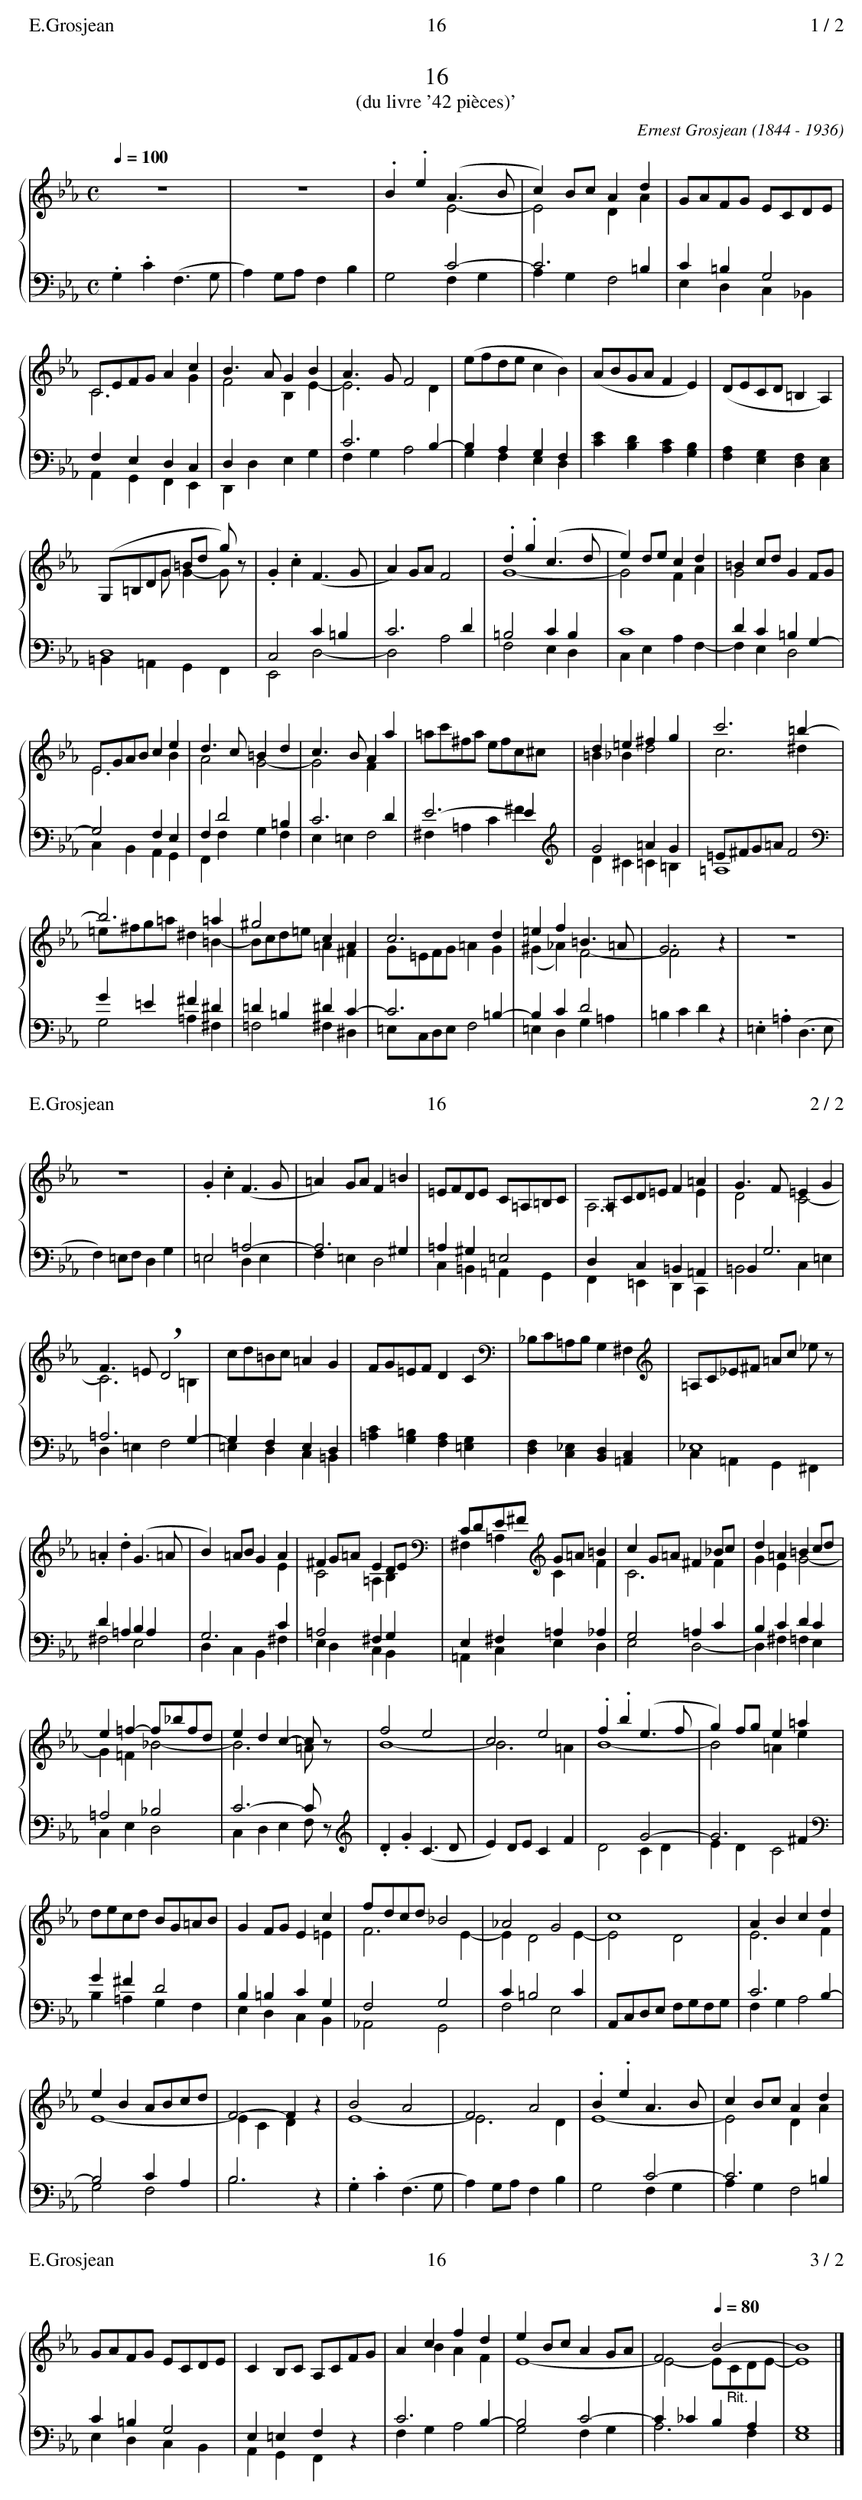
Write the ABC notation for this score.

X:1
T:16
T:(du livre '42 pièces)'
C:Ernest Grosjean (1844 - 1936)
%%header "E.Grosjean	16	$P / 2"
M:C
L:1/8
%%staves {(1 2) (3 4)}
Q:"Très modéré"
K:Eb
Q:1/4=100
V:1
z8|z8|.B2.e2(A3B|c2)BcA2d2|GAFG ECDE|
V:2
x8|x8|x4E4-|E4D2A2|x8|
V:3
x8|x8|x4C4-|C6=B,2|C2=B,2G,4|
V:4
.G,2.C2(F,3G,|A,2)G,A,F,2B,2|G,4F,2G,2|A,2G,2F,4|E,2D,2C,2_B,,2|
V:1
CEFGA2c2|B3AG2B2|A3GF4|(efdec2B2)|(ABGAF2E2)|(DECD=B,2A,2)|
V:2
C6G2|F4B,2E2-|E6D2|x8|x8|x8|
V:3
F,2E,2D,2C,2|D,2x6|C6B,2-|B,2A,2G,2F,2|x8|x8|
V:4
A,,2G,,2F,,2E,,2|D,,2D,2E,2G,2|F,2G,2A,4|G,2F,2E,2D,2|[CE]2[B,D]2[A,C]2[G,B,]2|[F,A,]2[E,G,]2[D,F,]2[C,E,]2|
V:1
(G,=B,DG =Bd g)z|.G2.c2(F3G|A2)GAF4|.d2.g2(c3d|e2)dec2d2|=B2cdG2FG|
V:2
x3GG2-Gx|x8|x8|G8-|G4F2A2|G4x4|
V:3
D,8|C,4C2=B,2|C6D2|=B,4C2B,2|C8|D2C2=B,2G,2-|
V:4
=B,,2=A,,2G,,2F,,2|E,,4D,4-|D,4A,4|F,4E,2D,2|C,2E,2A,2F,2-|F,2E,2D,4|
V:1
EGABc2e2|d3c=B2d2|c3BA2a2|=ac'^fa efc^c|d2=e2^f2g2|c'6=b2-|
V:2
E6B2|A4G4-|G4F2x2|x8|=B2_B2d4|c6^d2|
V:3
G,4F,2E,2|F,2D4=B,2|C6D2|E6-E2|G4=A2G2|=E^FG=AF4|
V:4
C,2B,,2A,,2G,,2|F,,2F,2G,2F,2|E,2=E,2F,4|^F,2=A,2C2^F2|D2^C2=C2=B,2|=A,8|
V:1
b6=a2|^g4c2A2|c6d2|=e2f2=B3=A|G6z2|z8|
V:2
=e^fg=a^d2=B2-|Bcd=e=A2^F2|G=EFG=A2G2|(^G2_A2)F4-|F4x4|x8|
V:3
G2=E2^F2^D2|=D2=B,2^D2C2-|C6=B,2-|B,2C2D4|x8|x8|
V:4
G,4=A,2^F,2|=F,4^F,2^D,2|=E,C,D,E,F,4|=E,2D,2G,2=A,2|=B,2C2D2z2|.=E,2.=A,2(D,3E,|
V:1
z8|.G2.c2(F3G|=A2)GAF2=B2|=EFDE C=A,!editorial!=B,C|!editorial!=A,CD=EF2=A2|G3F=E2G2|
V:2
x8|x8|x8|x8|A,6E2|D4C4-|
V:3
x8|=E,4=A,4-|A,6^G,2|=A,2^G,2=E,4|D,2C,2=B,,2=A,,2|=B,,2G,6|
V:4
F,2)=E,F,D,2G,2|=E,4D,2E,2|F,2=E,2D,4|C,2=B,,2=A,,2G,,2|F,,2=E,,2D,,2C,,2|=B,,4C,2=E,2|
V:1
F3=E!breath!D4|cd=Bc=A2G2|FG=EFD2C2|_B,C=A,B,G,2^F,2|=A,C_E^F =Ac _ez|
V:2
C6=B,2|x8|x8|x8|x8|
V:3
=A,6G,2-|G,2F,2E,2D,2|x8|x8|_E,8|
V:4
D,2=E,2F,4|=E,2D,2C,2=B,,2|[=A,C]2[G,=B,]2[F,A,]2[=E,G,]2|[D,F,]2[C,_E,]2[B,,D,]2[=A,,C,]2|C,2=A,,2G,,2^F,,2|
V:1
.=A2.d2(G3=A|B2)=ABG2A2|^F2G=AE2DE|CDE^F G=A=B2|c2G=A^F2_Bc|d2=A2=B2cd|
V:2
x8|x6E2|C4=A,2B,2|^F,2=A,2C2F2|C6F2|G2E2G4-|
V:3
D2=A,2B,2A,2|G,6C2|=A,4^F,2G,2|E,2^F,2=A,2_A,2|G,4=A,2C2|B,2C2D2C2|
V:4
^F,4E,4|D,2C,2B,,2^F,2|E,2D,2C,2B,,2|=A,,2C,2E,2D,2|E,4D,4-|D,2^F,2=F,2E,2|
V:1
e2=f2-f_bfd|e2d2c2-cz|f4e4|c4e4|.f2.b2(e3f|g2)fge2=a2|
V:2
G2=F2_B4-|B6=Ax|B8-|B6=A2|B8-|B4=A2e2|
V:3
=A,4_B,4|C6-Cx|x8|x8|x4G4-|G6^F2|
V:4
C,2E,2D,4|C,2D,2E,2F,z|.D2.G2(C3D|E2)DEC2F2|D4C2D2|E2D2C4|
V:1
decd BG=AB|G2FGE2c2|fdcd_B4|_A4G4|c8|A2B2c2d2|
V:2
x8|x6=E2|F6E2-|E2D4E2-|E4D4|E6F2|
V:3
G2^F2D4|B,2=B,2C2G,2|F,4G,4|C2=B,4C2|x8|C6B,2-|
V:4
B,2=A,2G,2F,2|E,2D,2C,2B,,2|_A,,4G,,4|F,4E,4|A,,C,D,E, F,G,F,G,|F,2G,2A,4|
V:1
e2B2ABcd|F4-F2z2|B4A4|F4A4|.B2.e2A3B|c2Bc!tie(!A2d2|
V:2
E8-|E2C2D2x2|E8-|E6D2|E8-|E4D2!tie)!A2|
V:3
B,4C2A,2|B,6x2|x8|x8|x4C4-|C6=B,2|
V:4
G,4F,4|B,6z2|.G,2.C2(F,3G,|A,2)G,A,F,2B,2|G,4F,2G,2|A,2G,2F,4|
V:1
GAFG ECDE|C2B,C A,CFG|A2c2f2d2|e2BcA2GA|F4\
Q:1/4=80
B4-|B8|]
V:2
x8|x8|x2B2A2F2|E8-|E4-ECDE-|E8|]
V:3
C2=B,2G,4|E,2=E,2F,2x2|C6B,2-|B,4C4-|C2_C2"@8,15Rit."B,2A,2|G,8|]
V:4
E,2D,2C,2B,,2|A,,2G,,2F,,2z2|F,2G,2A,4|G,4F,2G,2|A,6F,2|E,8|]
